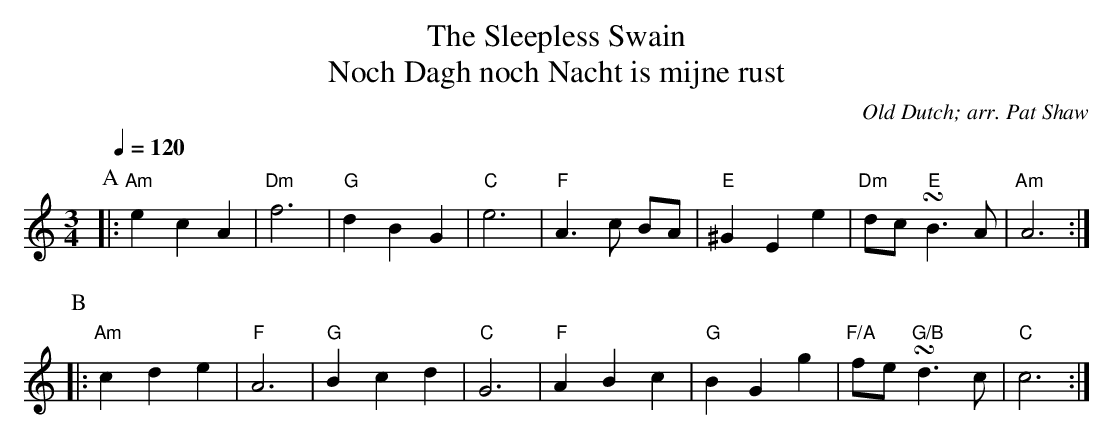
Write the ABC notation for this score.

X:1
T:The Sleepless Swain
T:Noch Dagh noch Nacht is mijne rust
C:Old Dutch; arr. Pat Shaw
Q:1/4=120
M:3/4
L:1/8
K:Am
P:A
|: "Am"e2 c2 A2 | "Dm"f6 | "G"d2 B2 G2 | "C"e6 |\
"F"A3 c BA | "E"^G2 E2 e2 | "Dm"dc "E"!turn!B3A | "Am"A6 :|
P:B
|: "Am"c2 d2 e2 | "F"A6 | "G"B2 c2 d2 | "C"G6 | "F"A2 B2 c2 | "G"B2 G2 g2 | "F/A"fe "G/B"!turn!d3 c | "C"c6 :|
